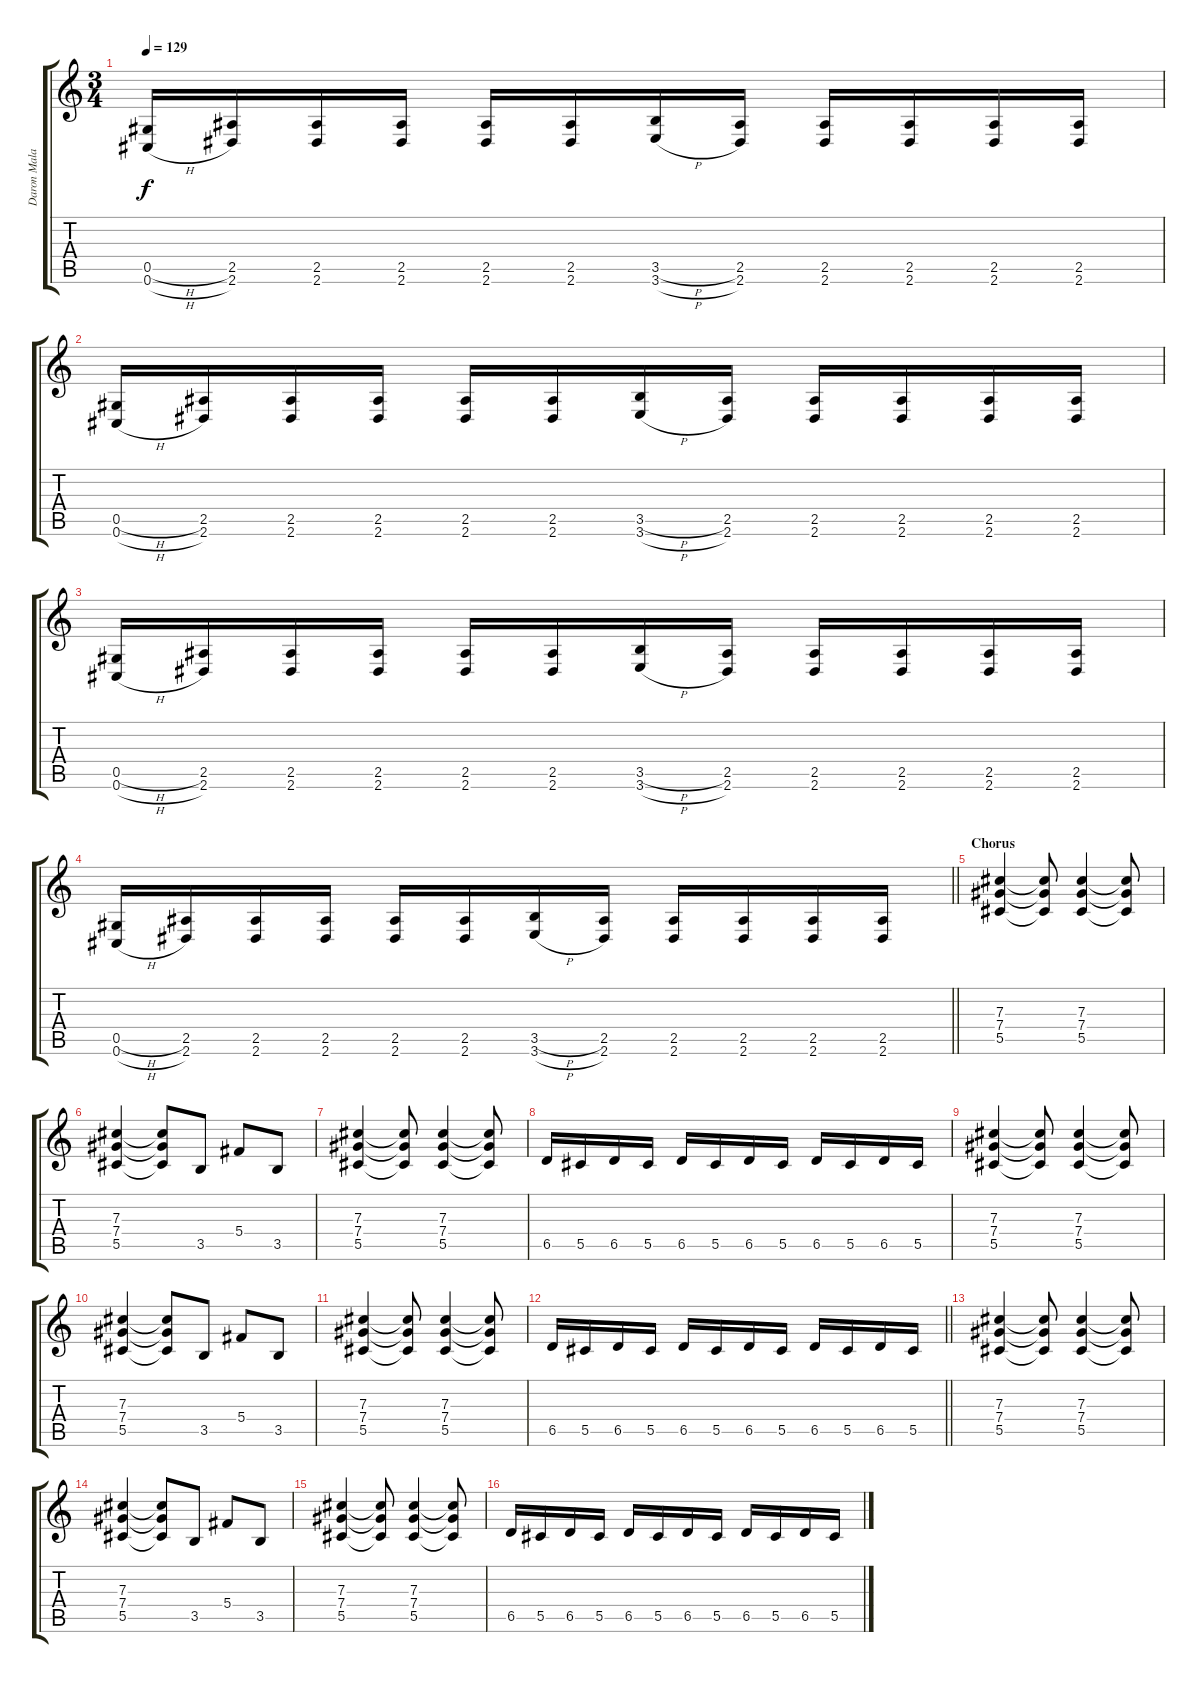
\track ("Daron Malakian 1" "Daron Mala") {instrument distortionguitar}
\staff {score tabs}
\tuning (Eb4 Bb3 Gb3 Db3 Ab2 Db2) {hide}
\ts (3 4)
\tempo 129
\clef g2
\ks c
(0.5{h} 0.6{h}).16{dy f} (2.5 2.6).16 (2.5 2.6).16 (2.5 2.6).16 (2.5 2.6).16 (2.5 2.6).16 (3.5{h} 3.6{h}).16 (2.5 2.6).16 (2.5 2.6).16 (2.5 2.6).16 (2.5 2.6).16 (2.5 2.6).16 |
(0.5{h} 0.6{h}).16 (2.5 2.6).16 (2.5 2.6).16 (2.5 2.6).16 (2.5 2.6).16 (2.5 2.6).16 (3.5{h} 3.6{h}).16 (2.5 2.6).16 (2.5 2.6).16 (2.5 2.6).16 (2.5 2.6).16 (2.5 2.6).16 |
(0.5{h} 0.6{h}).16 (2.5 2.6).16 (2.5 2.6).16 (2.5 2.6).16 (2.5 2.6).16 (2.5 2.6).16 (3.5{h} 3.6{h}).16 (2.5 2.6).16 (2.5 2.6).16 (2.5 2.6).16 (2.5 2.6).16 (2.5 2.6).16 |
\barLineRight lightlight
(0.5{h} 0.6{h}).16 (2.5 2.6).16 (2.5 2.6).16 (2.5 2.6).16 (2.5 2.6).16 (2.5 2.6).16 (3.5{h} 3.6{h}).16 (2.5 2.6).16 (2.5 2.6).16 (2.5 2.6).16 (2.5 2.6).16 (2.5 2.6).16 |
\section ("" "Chorus")
(7.3 7.4 5.5).4 (7.3{t} 7.4{t} 5.5{t}).8 (7.3 7.4 5.5).4 (7.3{t} 7.4{t} 5.5{t}).8 |
(7.3 7.4 5.5).4 (7.3{t} 7.4{t} 5.5{t}).8 3.5.8 5.4.8 3.5.8 |
(7.3 7.4 5.5).4 (7.3{t} 7.4{t} 5.5{t}).8 (7.3 7.4 5.5).4 (7.3{t} 7.4{t} 5.5{t}).8 |
6.5.16 5.5.16 6.5.16 5.5.16 6.5.16 5.5.16 6.5.16 5.5.16 6.5.16 5.5.16 6.5.16 5.5.16 |
(7.3 7.4 5.5).4 (7.3{t} 7.4{t} 5.5{t}).8 (7.3 7.4 5.5).4 (7.3{t} 7.4{t} 5.5{t}).8 |
(7.3 7.4 5.5).4 (7.3{t} 7.4{t} 5.5{t}).8 3.5.8 5.4.8 3.5.8 |
(7.3 7.4 5.5).4 (7.3{t} 7.4{t} 5.5{t}).8 (7.3 7.4 5.5).4 (7.3{t} 7.4{t} 5.5{t}).8 |
\barLineRight lightlight
6.5.16 5.5.16 6.5.16 5.5.16 6.5.16 5.5.16 6.5.16 5.5.16 6.5.16 5.5.16 6.5.16 5.5.16 |
(7.3 7.4 5.5).4 (7.3{t} 7.4{t} 5.5{t}).8 (7.3 7.4 5.5).4 (7.3{t} 7.4{t} 5.5{t}).8 |
(7.3 7.4 5.5).4 (7.3{t} 7.4{t} 5.5{t}).8 3.5.8 5.4.8 3.5.8 |
(7.3 7.4 5.5).4 (7.3{t} 7.4{t} 5.5{t}).8 (7.3 7.4 5.5).4 (7.3{t} 7.4{t} 5.5{t}).8 |
6.5.16 5.5.16 6.5.16 5.5.16 6.5.16 5.5.16 6.5.16 5.5.16 6.5.16 5.5.16 6.5.16 5.5.16
